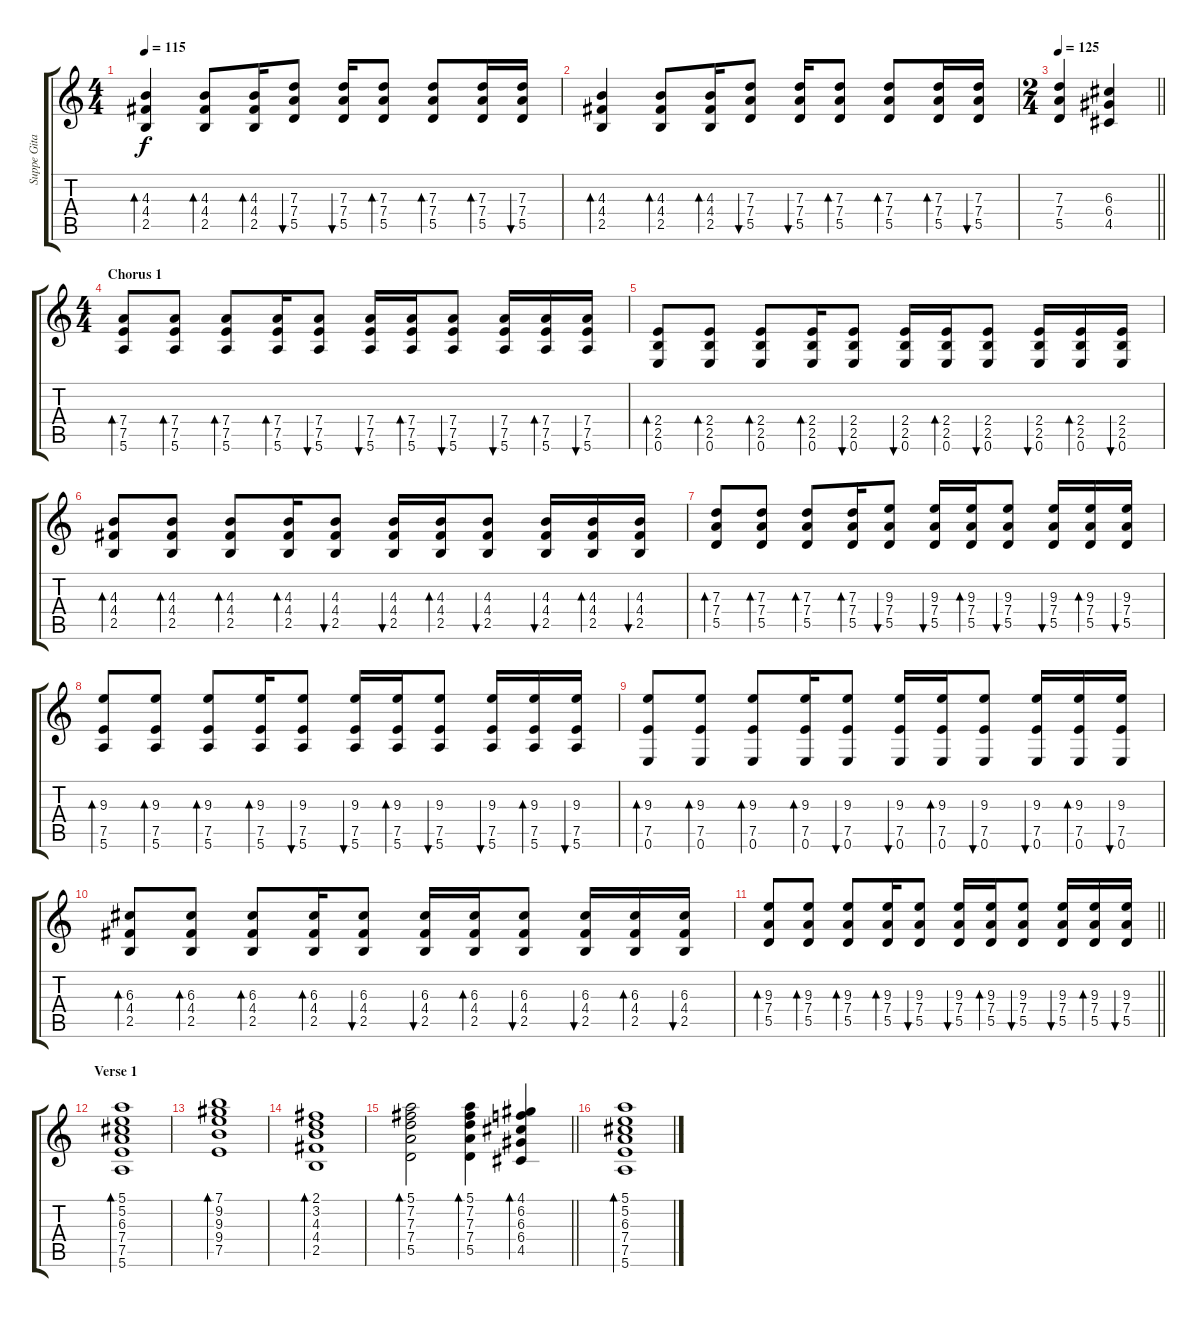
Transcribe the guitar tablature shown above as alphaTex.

\track ("Suppe Gitarre" "Suppe Gita") {instrument distortionguitar}
\staff {score tabs}
\tuning (E4 B3 G3 D3 A2 E2) {hide}
\ts (4 4)
\tempo 115
\clef g2
\ks c
(4.3 4.4 2.5).4{bd 60 dy f} (4.3 4.4 2.5).8{bd 60} (4.3 4.4 2.5).16{bd 60} (7.3 7.4 5.5).8{bu 60} (7.3 7.4 5.5).16{bu 60} (7.3 7.4 5.5).8{bd 60} (7.3 7.4 5.5).8{bd 60} (7.3 7.4 5.5).16{bd 60} (7.3 7.4 5.5).16{bu 60} |
(4.3 4.4 2.5).4{bd 60} (4.3 4.4 2.5).8{bd 60} (4.3 4.4 2.5).16{bd 60} (7.3 7.4 5.5).8{bu 60} (7.3 7.4 5.5).16{bu 60} (7.3 7.4 5.5).8{bd 60} (7.3 7.4 5.5).8{bd 60} (7.3 7.4 5.5).16{bd 60} (7.3 7.4 5.5).16{bu 60} |
\ts (2 4)
\tempo 125
\barLineRight lightlight
(7.3 7.4 5.5).4 (6.3 6.4 4.5).4 |
\ts (4 4)
\section ("" "Chorus 1")
(7.4 7.5 5.6).8{bd 60} (7.4 7.5 5.6).8{bd 60} (7.4 7.5 5.6).8{bd 60} (7.4 7.5 5.6).16{bd 60} (7.4 7.5 5.6).8{bu 60} (7.4 7.5 5.6).16{bu 60} (7.4 7.5 5.6).16{bd 60} (7.4 7.5 5.6).8{bu 60} (7.4 7.5 5.6).16{bu 60} (7.4 7.5 5.6).16{bd 60} (7.4 7.5 5.6).16{bu 60} |
(2.4 2.5 0.6).8{bd 60} (2.4 2.5 0.6).8{bd 60} (2.4 2.5 0.6).8{bd 60} (2.4 2.5 0.6).16{bd 60} (2.4 2.5 0.6).8{bu 60} (2.4 2.5 0.6).16{bu 60} (2.4 2.5 0.6).16{bd 60} (2.4 2.5 0.6).8{bu 60} (2.4 2.5 0.6).16{bu 60} (2.4 2.5 0.6).16{bd 60} (2.4 2.5 0.6).16{bu 60} |
(4.3 4.4 2.5).8{bd 60} (4.3 4.4 2.5).8{bd 60} (4.3 4.4 2.5).8{bd 60} (4.3 4.4 2.5).16{bd 60} (4.3 4.4 2.5).8{bu 60} (4.3 4.4 2.5).16{bu 60} (4.3 4.4 2.5).16{bd 60} (4.3 4.4 2.5).8{bu 60} (4.3 4.4 2.5).16{bu 60} (4.3 4.4 2.5).16{bd 60} (4.3 4.4 2.5).16{bu 60} |
(7.3 7.4 5.5).8{bd 60} (7.3 7.4 5.5).8{bd 60} (7.3 7.4 5.5).8{bd 60} (7.3 7.4 5.5).16{bd 60} (9.3 7.4 5.5).8{bu 60} (9.3 7.4 5.5).16{bu 60} (9.3 7.4 5.5).16{bd 60} (9.3 7.4 5.5).8{bu 60} (9.3 7.4 5.5).16{bu 60} (9.3 7.4 5.5).16{bd 60} (9.3 7.4 5.5).16{bu 60} |
(9.3 7.5 5.6).8{bd 60} (9.3 7.5 5.6).8{bd 60} (9.3 7.5 5.6).8{bd 60} (9.3 7.5 5.6).16{bd 60} (9.3 7.5 5.6).8{bu 60} (9.3 7.5 5.6).16{bu 60} (9.3 7.5 5.6).16{bd 60} (9.3 7.5 5.6).8{bu 60} (9.3 7.5 5.6).16{bu 60} (9.3 7.5 5.6).16{bd 60} (9.3 7.5 5.6).16{bu 60} |
(9.3 7.5 0.6).8{bd 60} (9.3 7.5 0.6).8{bd 60} (9.3 7.5 0.6).8{bd 60} (9.3 7.5 0.6).16{bd 60} (9.3 7.5 0.6).8{bu 60} (9.3 7.5 0.6).16{bu 60} (9.3 7.5 0.6).16{bd 60} (9.3 7.5 0.6).8{bu 60} (9.3 7.5 0.6).16{bu 60} (9.3 7.5 0.6).16{bd 60} (9.3 7.5 0.6).16{bu 60} |
(6.3 4.4 2.5).8{bd 60} (6.3 4.4 2.5).8{bd 60} (6.3 4.4 2.5).8{bd 60} (6.3 4.4 2.5).16{bd 60} (6.3 4.4 2.5).8{bu 60} (6.3 4.4 2.5).16{bu 60} (6.3 4.4 2.5).16{bd 60} (6.3 4.4 2.5).8{bu 60} (6.3 4.4 2.5).16{bu 60} (6.3 4.4 2.5).16{bd 60} (6.3 4.4 2.5).16{bu 60} |
\barLineRight lightlight
(9.3 7.4 5.5).8{bd 60} (9.3 7.4 5.5).8{bd 60} (9.3 7.4 5.5).8{bd 60} (9.3 7.4 5.5).16{bd 60} (9.3 7.4 5.5).8{bu 60} (9.3 7.4 5.5).16{bu 60} (9.3 7.4 5.5).16{bd 60} (9.3 7.4 5.5).8{bu 60} (9.3 7.4 5.5).16{bu 60} (9.3 7.4 5.5).16{bd 60} (9.3 7.4 5.5).16{bu 60} |
\section ("" "Verse 1")
(5.1 5.2 6.3 7.4 7.5 5.6).1{bd 120 instrument electricguitarclean} |
(7.1 9.2 9.3 9.4 7.5).1{bd 120} |
(2.1 3.2 4.3 4.4 2.5).1{bd 120} |
\barLineRight lightlight
(5.1 7.2 7.3 7.4 5.5).2{bd 120} (5.1 7.2 7.3 7.4 5.5).4{bd 120} (4.1 6.2 6.3 6.4 4.5).4{bd 120} |
\section ("" "")
(5.1 5.2 6.3 7.4 7.5 5.6).1{bd 120}
